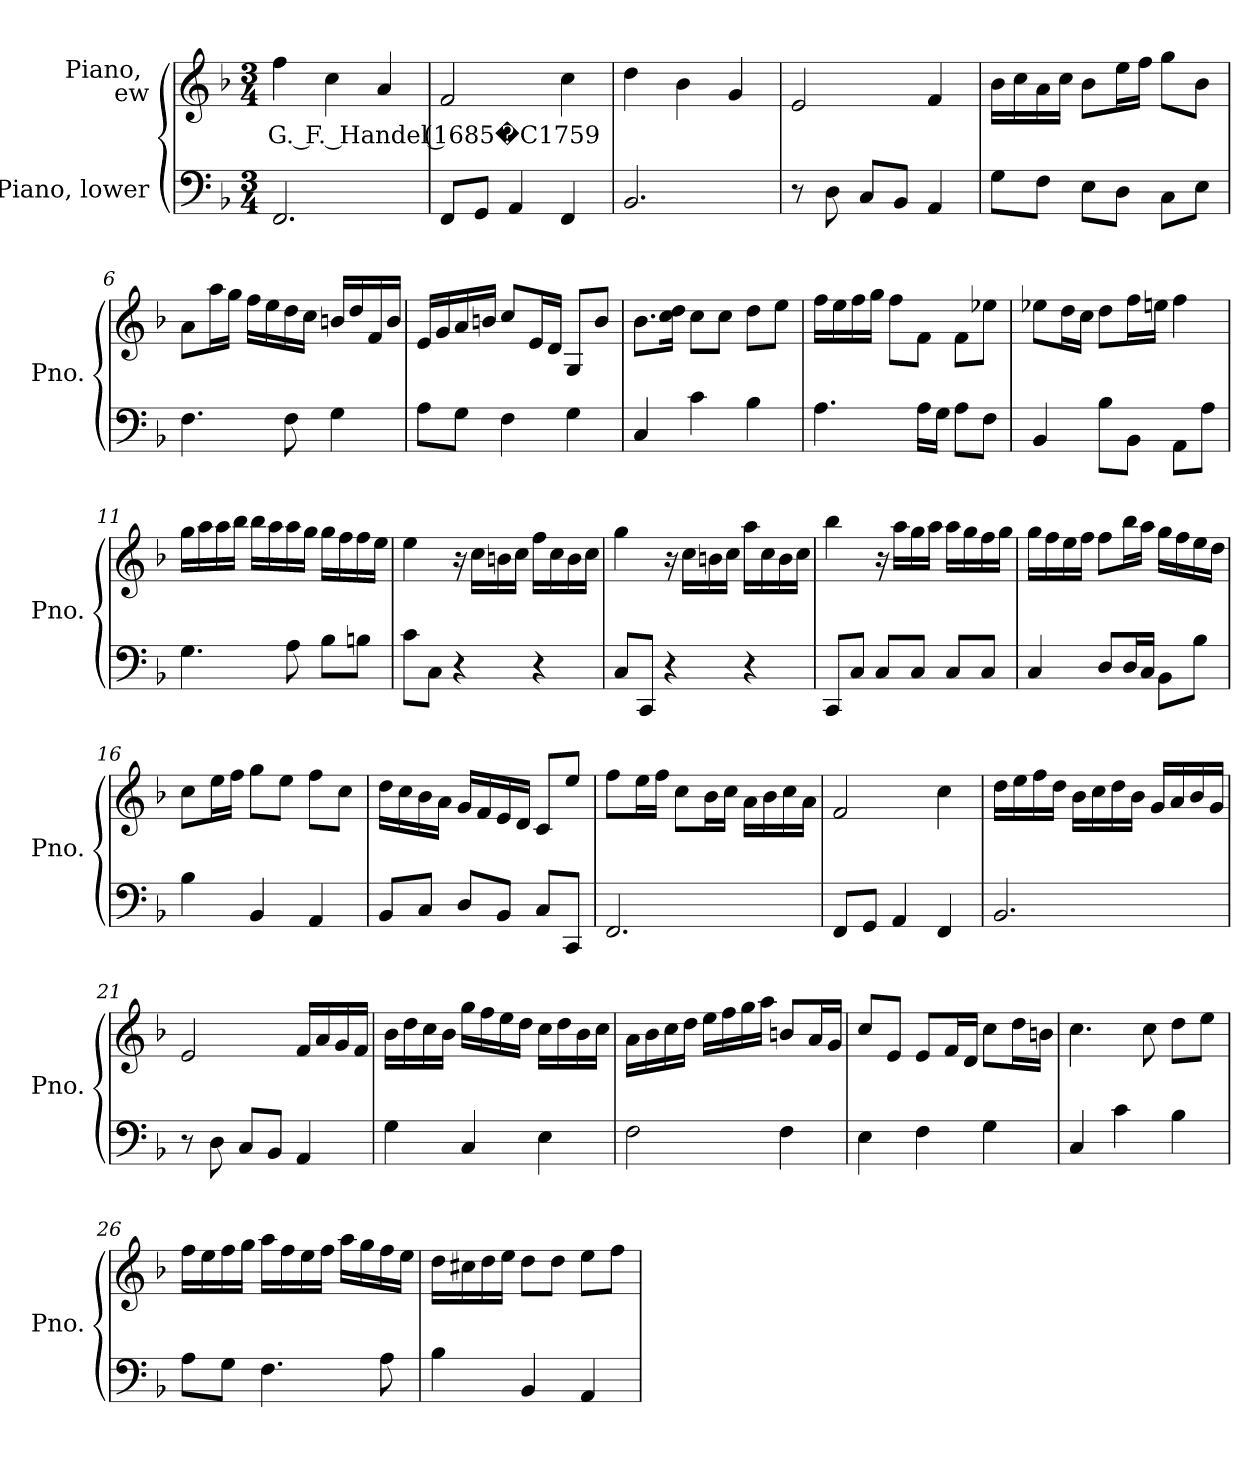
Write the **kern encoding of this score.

**kern	**kern	**text
*part2	*part1	*part1
*staff2	*staff1	*staff1
*I"Piano, lower	*I"Piano, \new	*
*I'Pno.	*I'Pno.	*
*clefF4	*clefG2	*
*k[b-]	*k[b-]	*
*M3/4	*M3/4	*
*MM75	*MM75	*
=1	=1	=1
!	!	!LO:LY:b
2.FF/	4ff\	G. F. Handel (1685�C1759
.	4cc\	.
.	4a/	.
=2	=2	=2
8FF/L	2f/	.
8GG/J	.	.
4AA/	.	.
4FF/	4cc\	.
=3	=3	=3
2.BB-/	4dd\	.
.	4b-\	.
.	4g/	.
=4	=4	=4
8r	2e/	.
8D\	.	.
8C/L	.	.
8BB-/J	.	.
4AA/	4f/	.
!!LO:LB:g=z
=5	=5	=5
8G\L	16b-\LL	.
.	16cc\	.
8F\J	16a\	.
.	16cc\JJ	.
8E\L	8b-\L	.
8D\J	16ee\L	.
.	16ff\JJ	.
8C\L	8gg\L	.
8E\J	8b-\J	.
=6	=6	=6
4.F\	8a\L	.
.	16aa\L	.
.	16gg\JJ	.
.	16ff\LL	.
.	16ee\	.
8F\	16dd\	.
.	16cc\JJ	.
4G\	16bn/LL	.
.	16dd/	.
.	16f/	.
.	16b/JJ	.
=7	=7	=7
8A\L	16e/LL	.
.	16g/	.
8G\J	16a/	.
.	16bn/JJ	.
4F\	8cc/L	.
.	16e/L	.
.	16d/JJ	.
4G\	8G/L	.
.	8b/J	.
=8	=8	=8
4C/	8.b-\L	.
.	16cc\ 16dd\Jk	.
4c\	8cc\L	.
.	8cc\J	.
4B-\	8dd\L	.
.	8ee\J	.
!!LO:LB:g=z
=9	=9	=9
4.A\	16ff\LL	.
.	16ee\	.
.	16ff\	.
.	16gg\JJ	.
.	8ff\L	.
16A\LL	8f\J	.
16G\JJ	.	.
8A\L	8f\L	.
8F\J	8ee-X\J	.
=10	=10	=10
4BB-/	8ee-X\L	.
.	16dd\L	.
.	16cc\JJ	.
8B-\L	8dd\L	.
8BB-\J	16ff\L	.
.	16een\JJ	.
8AA\L	4ff\	.
8A\J	.	.
=11	=11	=11
4.G\	16gg\LL	.
.	16aa\	.
.	16aa\	.
.	16bb-\JJ	.
.	16bb-\LL	.
.	16aa\	.
8A\	16aa\	.
.	16gg\JJ	.
8B-\L	16gg\LL	.
.	16ff\	.
8Bn\J	16ff\	.
.	16ee\JJ	.
=12	=12	=12
8c\L	4ee\	.
8C\J	.	.
4r	16r	.
.	16cc\LL	.
.	16bn\	.
.	16cc\JJ	.
4r	16ff\LL	.
.	16cc\	.
.	16b\	.
.	16cc\JJ	.
!!LO:LB:g=z
=13	=13	=13
8C/L	4gg\	.
8CC/J	.	.
4r	16r	.
.	16cc\LL	.
.	16bn\	.
.	16cc\JJ	.
4r	16aa\LL	.
.	16cc\	.
.	16b\	.
.	16cc\JJ	.
=14	=14	=14
8CC/L	4bb-\	.
8C/J	.	.
8C/L	16r	.
.	16aa\LL	.
8C/J	16gg\	.
.	16aa\JJ	.
8C/L	16aa\LL	.
.	16gg\	.
8C/J	16ff\	.
.	16gg\JJ	.
=15	=15	=15
4C/	16gg\LL	.
.	16ff\	.
.	16ee\	.
.	16ff\JJ	.
8D/L	8ff\L	.
16D/L	16bb-\L	.
16C/JJ	16aa\JJ	.
8BB-\L	16gg\LL	.
.	16ff\	.
8B-\J	16ee\	.
.	16dd\JJ	.
=16	=16	=16
4B-\	8cc\L	.
.	16ee\L	.
.	16ff\JJ	.
4BB-/	8gg\L	.
.	8ee\J	.
4AA/	8ff\L	.
.	8cc\J	.
!!LO:LB:g=z
=17	=17	=17
8BB-/L	16dd\LL	.
.	16cc\	.
8C/J	16b-\	.
.	16a\JJ	.
8D/L	16g/LL	.
.	16f/	.
8BB-/J	16e/	.
.	16d/JJ	.
8C/L	8c/L	.
8CC/J	8ee/J	.
=18	=18	=18
2.FF/	8ff\L	.
.	16ee\L	.
.	16ff\JJ	.
.	8cc\L	.
.	16b-\L	.
.	16cc\JJ	.
.	16a\LL	.
.	16b-\	.
.	16cc\	.
.	16a\JJ	.
=19	=19	=19
8FF/L	2f/	.
8GG/J	.	.
4AA/	.	.
4FF/	4cc\	.
=20	=20	=20
2.BB-/	16dd\LL	.
.	16ee\	.
.	16ff\	.
.	16dd\JJ	.
.	16b-\LL	.
.	16cc\	.
.	16dd\	.
.	16b-\JJ	.
.	16g/LL	.
.	16a/	.
.	16b-/	.
.	16g/JJ	.
!!LO:LB:g=z
=21	=21	=21
8r	2e/	.
8D\	.	.
8C/L	.	.
8BB-/J	.	.
4AA/	16f/LL	.
.	16a/	.
.	16g/	.
.	16f/JJ	.
=22	=22	=22
4G\	16b-\LL	.
.	16dd\	.
.	16cc\	.
.	16b-\JJ	.
4C/	16gg\LL	.
.	16ff\	.
.	16ee\	.
.	16dd\JJ	.
4E\	16cc\LL	.
.	16dd\	.
.	16b-\	.
.	16cc\JJ	.
=23	=23	=23
2F\	16a\LL	.
.	16b-\	.
.	16cc\	.
.	16dd\JJ	.
.	16ee\LL	.
.	16ff\	.
.	16gg\	.
.	16aa\JJ	.
4F\	8bn/L	.
.	16a/L	.
.	16g/JJ	.
=24	=24	=24
4E\	8cc/L	.
.	8e/J	.
4F\	8e/L	.
.	16f/L	.
.	16d/JJ	.
4G\	8cc\L	.
.	16dd\L	.
.	16bn\JJ	.
!!LO:PB:g=z
=25	=25	=25
4C/	4.cc\	.
4c\	.	.
.	8cc\	.
4B-\	8dd\L	.
.	8ee\J	.
=26	=26	=26
8A\L	16ff\LL	.
.	16ee\	.
8G\J	16ff\	.
.	16gg\JJ	.
4.F\	16aa\LL	.
.	16ff\	.
.	16ee\	.
.	16ff\JJ	.
.	16aa\LL	.
.	16gg\	.
8A\	16ff\	.
.	16ee\JJ	.
=27	=27	=27
4B-\	16dd\LL	.
.	16cc#X\	.
.	16dd\	.
.	16ee\JJ	.
4BB-/	8dd\L	.
.	8dd\J	.
4AA/	8ee\L	.
.	8ff\J	.
=	=	=
*-	*-	*-
